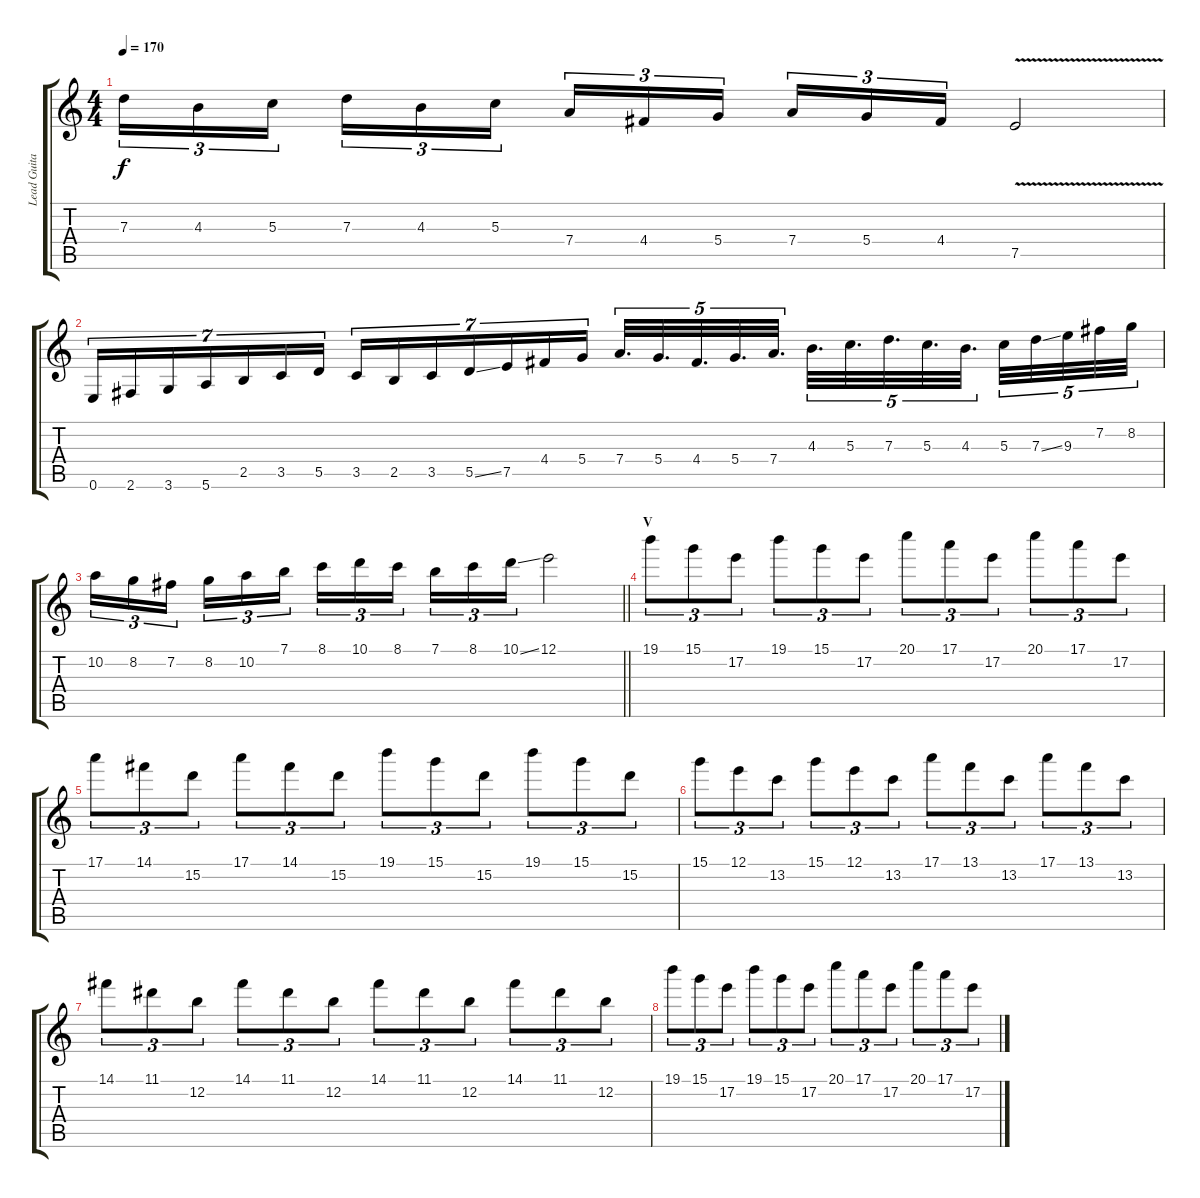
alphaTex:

\track ("Lead Guitar" "Lead Guita") {instrument overdrivenguitar}
\staff {score tabs}
\tuning (E4 B3 G3 D3 A2 E2) {hide}
\ts (4 4)
\tempo 170
\clef g2
\ks c
7.3.16{tu (3 2) dy f} 4.3.16{tu (3 2)} 5.3.16{tu (3 2) beam splitsecondary} 7.3.16{tu (3 2)} 4.3.16{tu (3 2)} 5.3.16{tu (3 2)} 7.4.16{tu (3 2)} 4.4.16{tu (3 2)} 5.4.16{tu (3 2) beam splitsecondary} 7.4.16{tu (3 2)} 5.4.16{tu (3 2)} 4.4.16{tu (3 2)} 7.5{v}.2 |
0.6.16{tu (7 4)} 2.6.16{tu (7 4)} 3.6.16{tu (7 4)} 5.6.16{tu (7 4)} 2.5.16{tu (7 4)} 3.5.16{tu (7 4)} 5.5.16{tu (7 4)} 3.5.16{tu (7 4)} 2.5.16{tu (7 4)} 3.5.16{tu (7 4)} 5.5{ss}.16{tu (7 4)} 7.5.16{tu (7 4)} 4.4.16{tu (7 4)} 5.4.16{tu (7 4)} 7.4.32{d tu (5 4)} 5.4.32{d tu (5 4)} 4.4.32{d tu (5 4)} 5.4.32{d tu (5 4)} 7.4.32{d tu (5 4)} 4.3.32{d tu (5 4)} 5.3.32{d tu (5 4)} 7.3.32{d tu (5 4)} 5.3.32{d tu (5 4)} 4.3.32{d tu (5 4)} 5.3.32{tu (5 4)} 7.3{ss}.32{tu (5 4)} 9.3.32{tu (5 4)} 7.2.32{tu (5 4)} 8.2.32{tu (5 4)} |
\barLineRight lightlight
10.2.16{tu (3 2)} 8.2.16{tu (3 2)} 7.2.16{tu (3 2) beam splitsecondary} 8.2.16{tu (3 2)} 10.2.16{tu (3 2)} 7.1.16{tu (3 2)} 8.1.16{tu (3 2)} 10.1.16{tu (3 2)} 8.1.16{tu (3 2) beam splitsecondary} 7.1.16{tu (3 2)} 8.1.16{tu (3 2)} 10.1{ss}.16{tu (3 2)} 12.1.2 |
\section ("" "V")
19.1.8{tu (3 2)} 15.1.8{tu (3 2)} 17.2.8{tu (3 2)} 19.1.8{tu (3 2)} 15.1.8{tu (3 2)} 17.2.8{tu (3 2)} 20.1.8{tu (3 2)} 17.1.8{tu (3 2)} 17.2.8{tu (3 2)} 20.1.8{tu (3 2)} 17.1.8{tu (3 2)} 17.2.8{tu (3 2)} |
17.1.8{tu (3 2)} 14.1.8{tu (3 2)} 15.2.8{tu (3 2)} 17.1.8{tu (3 2)} 14.1.8{tu (3 2)} 15.2.8{tu (3 2)} 19.1.8{tu (3 2)} 15.1.8{tu (3 2)} 15.2.8{tu (3 2)} 19.1.8{tu (3 2)} 15.1.8{tu (3 2)} 15.2.8{tu (3 2)} |
15.1.8{tu (3 2)} 12.1.8{tu (3 2)} 13.2.8{tu (3 2)} 15.1.8{tu (3 2)} 12.1.8{tu (3 2)} 13.2.8{tu (3 2)} 17.1.8{tu (3 2)} 13.1.8{tu (3 2)} 13.2.8{tu (3 2)} 17.1.8{tu (3 2)} 13.1.8{tu (3 2)} 13.2.8{tu (3 2)} |
14.1.8{tu (3 2)} 11.1.8{tu (3 2)} 12.2.8{tu (3 2)} 14.1.8{tu (3 2)} 11.1.8{tu (3 2)} 12.2.8{tu (3 2)} 14.1.8{tu (3 2)} 11.1.8{tu (3 2)} 12.2.8{tu (3 2)} 14.1.8{tu (3 2)} 11.1.8{tu (3 2)} 12.2.8{tu (3 2)} |
19.1.8{tu (3 2)} 15.1.8{tu (3 2)} 17.2.8{tu (3 2)} 19.1.8{tu (3 2)} 15.1.8{tu (3 2)} 17.2.8{tu (3 2)} 20.1.8{tu (3 2)} 17.1.8{tu (3 2)} 17.2.8{tu (3 2)} 20.1.8{tu (3 2)} 17.1.8{tu (3 2)} 17.2.8{tu (3 2)}
